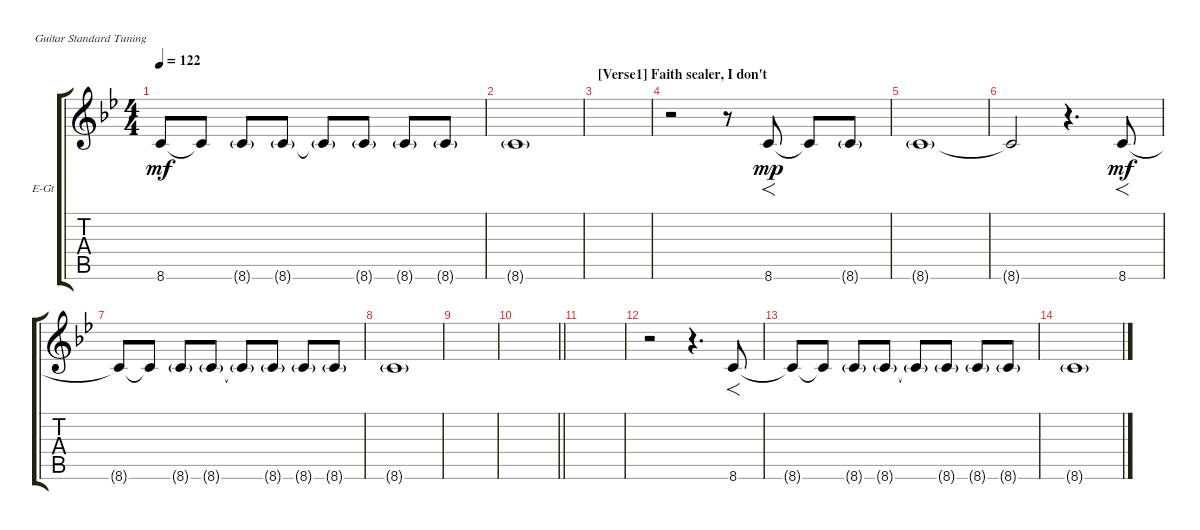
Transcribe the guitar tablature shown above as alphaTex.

\defaultSystemsLayout 4
\bracketExtendMode groupsimilarinstruments
\firstSystemTrackNameOrientation horizontal
\otherSystemsTrackNameOrientation horizontal
\track ("Electric Guitar" "E-Gt") {instrument overdrivenguitar}
\staff {score tabs}
\tuning (E4 B3 G3 D3 A2 E2)
\ts (4 4)
\tempo 122
\clef g2
\ks bb
8.6{t}.8{dy mf} 8.6{t}.8 8.6{g}.8 8.6{g}.8 8.6{g t}.8 8.6{g}.8 8.6{g}.8 8.6{g}.8 |
8.6{g}.1 |
\section ("" "[Verse1] Faith sealer, I don't")
|
r.2 r.8 8.6.8{f dy mp} 8.6{t}.8 8.6{g}.8 |
8.6{g}.1 |
8.6{t}.2 r.4{d} 8.6.8{f dy mf} |
8.6{t}.8 8.6{t}.8 8.6{g}.8 8.6{g}.8 8.6{g t}.8 8.6{g}.8 8.6{g}.8 8.6{g}.8 |
8.6{g}.1 |
|
\barLineRight lightlight
|
|
r.2 r.4{d} 8.6.8{f} |
8.6{t}.8 8.6{t}.8 8.6{g}.8 8.6{g}.8 8.6{g t}.8 8.6{g}.8 8.6{g}.8 8.6{g}.8 |
8.6{g}.1
